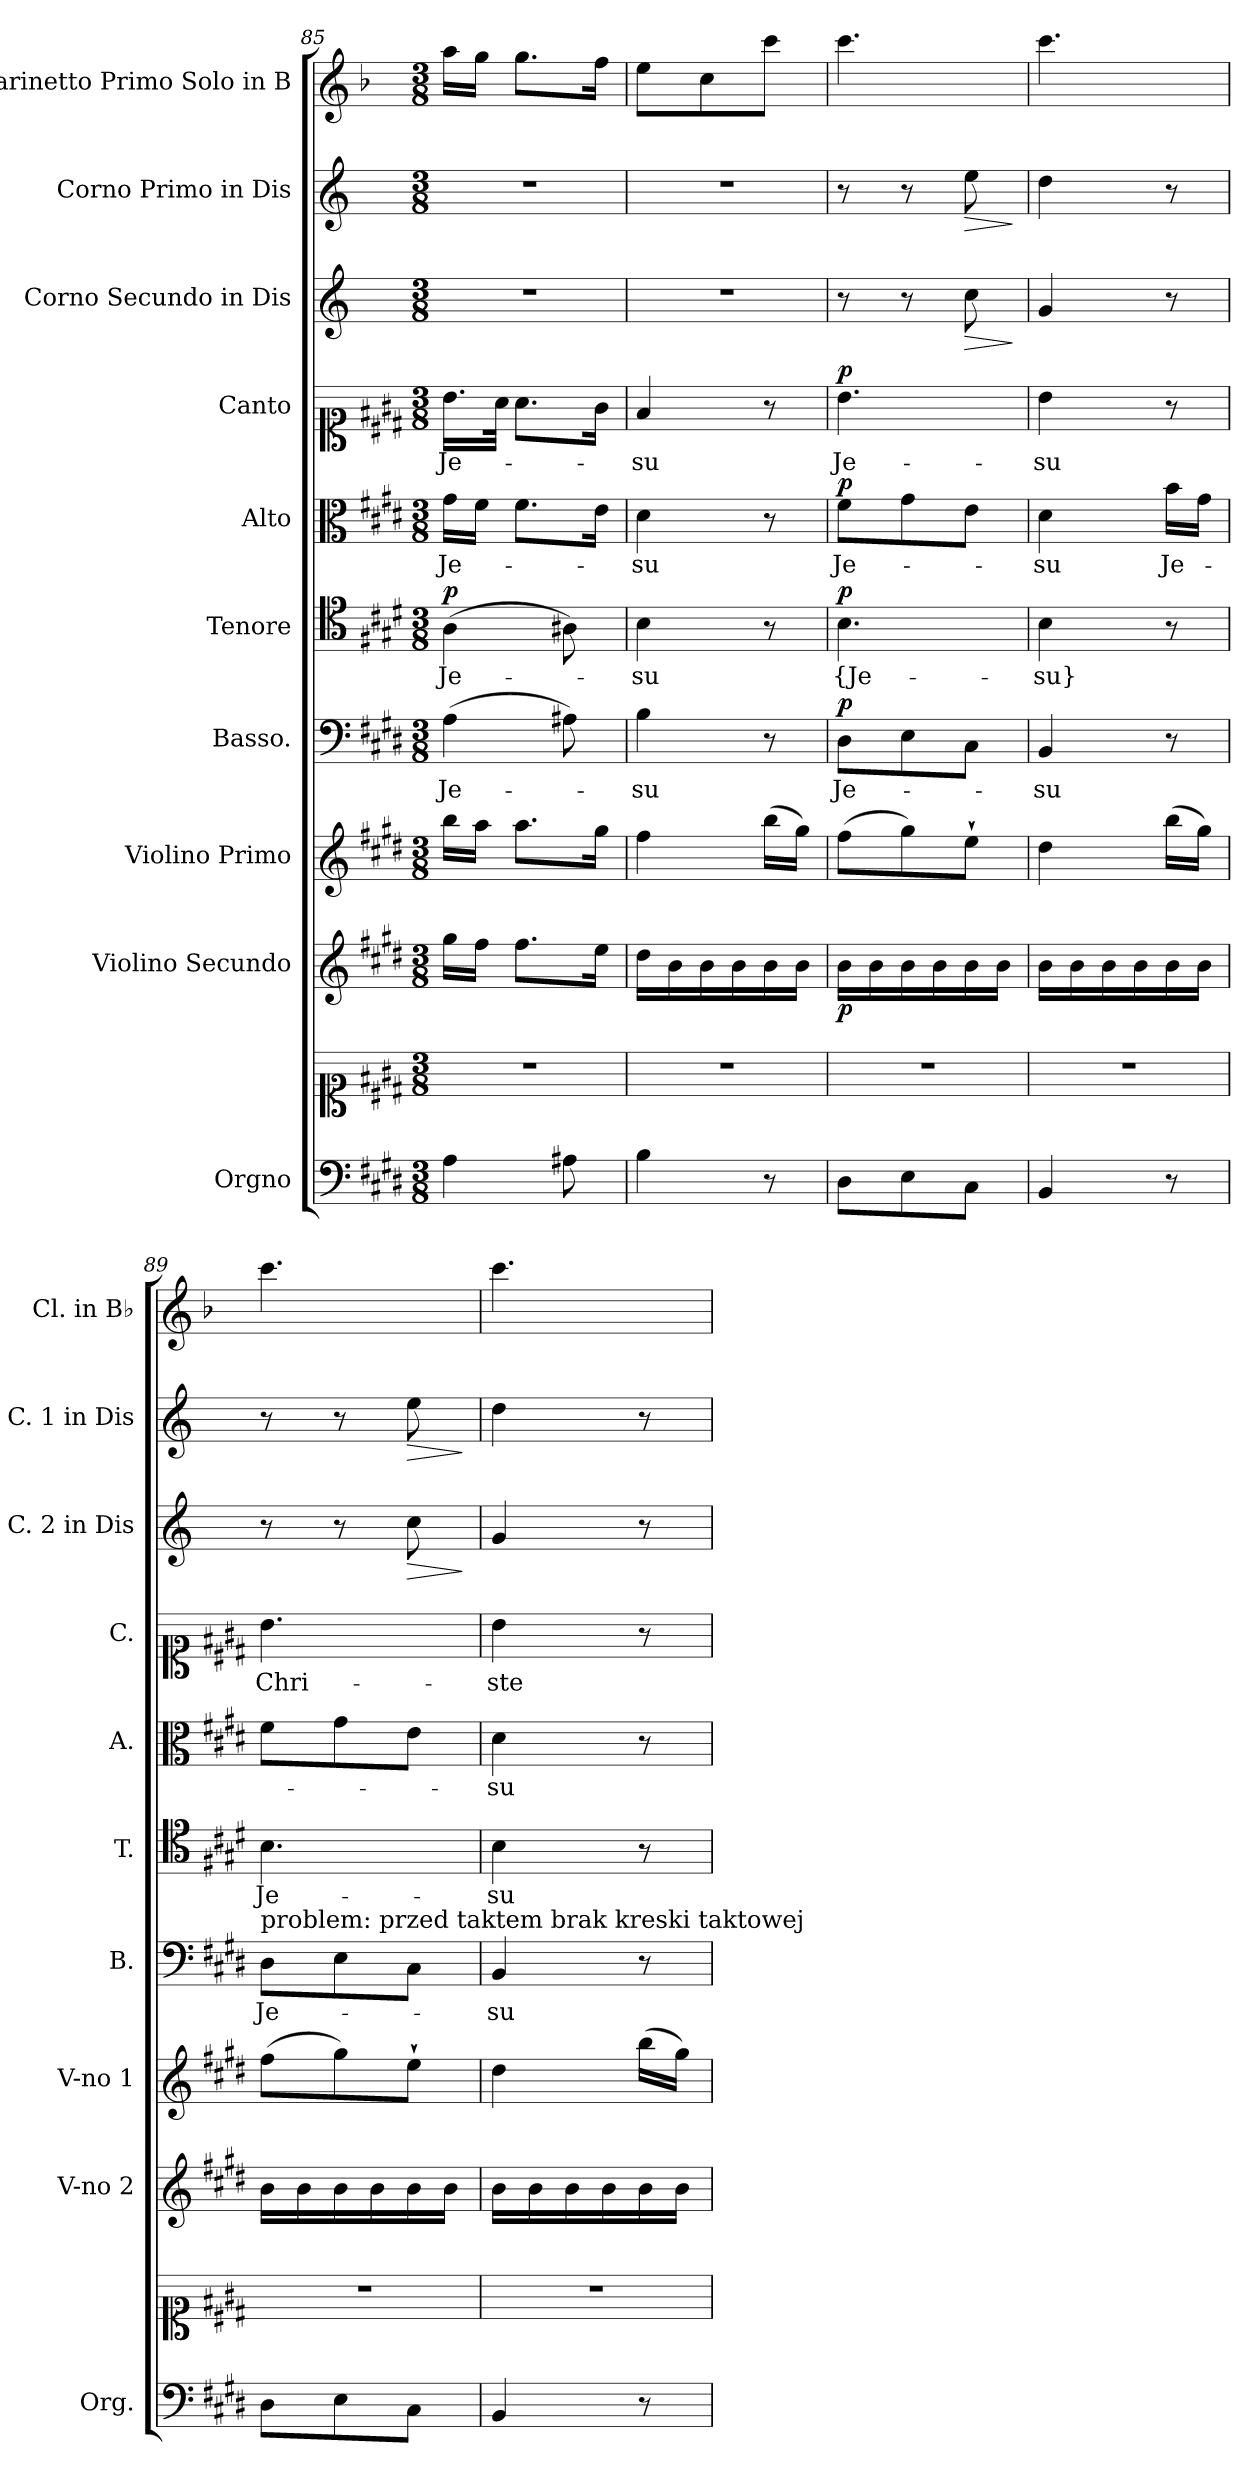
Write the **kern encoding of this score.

**kern	**kern	**kern	**dynam	**kern	**kern	**text	**dynam	**kern	**text	**dynam	**kern	**text	**dynam	**kern	**text	**dynam	**kern	**dynam	**kern	**dynam	**kern
*part10	*part10	*part9	*part9	*part8	*part7	*part7	*part7	*part6	*part6	*part6	*part5	*part5	*part5	*part4	*part4	*part4	*part3	*part3	*part2	*part2	*part1
*staff11	*staff10	*staff9	*staff9	*staff8	*staff7	*staff7	*staff7	*staff6	*staff6	*staff6	*staff5	*staff5	*staff5	*staff4	*staff4	*staff4	*staff3	*staff3	*staff2	*staff2	*staff1
*I"Orgno	*	*I"Violino Secundo	*	*I"Violino Primo	*I"Basso.	*	*	*I"Tenore	*	*	*I"Alto	*	*	*I"Canto	*	*	*I"Corno Secundo in Dis	*	*I"Corno Primo in Dis	*	*I"Clarinetto Primo Solo in B
*I'Org.	*	*I'V-no 2	*	*I'V-no 1	*I'B.	*	*	*I'T.	*	*	*I'A.	*	*	*I'C.	*	*	*I'C. 2 in Dis	*	*I'C. 1 in Dis	*	*I'Cl. in B♭
*clefF4	*clefC1	*clefG2	*	*clefG2	*clefF4	*	*	*clefC4	*	*	*clefC3	*	*	*clefC1	*	*	*clefG2	*	*clefG2	*	*clefG2
*	*	*	*	*	*	*	*	*	*	*	*	*	*	*	*	*	*ITrd5c8	*	*ITrd5c8	*	*ITrd1c1
*k[f#c#g#d#]	*k[f#c#g#d#]	*k[f#c#g#d#]	*	*k[f#c#g#d#]	*k[f#c#g#d#]	*	*	*k[f#c#g#d#]	*	*	*k[f#c#g#d#]	*	*	*k[f#c#g#d#]	*	*	*k[f#c#g#d#]	*	*k[f#c#g#d#]	*	*k[f#c#g#d#]
*M3/8	*M3/8	*M3/8	*	*M3/8	*M3/8	*	*	*M3/8	*	*	*M3/8	*	*	*M3/8	*	*	*M3/8	*	*M3/8	*	*M3/8
=85	=85	=85	=85	=85	=85	=85	=85	=85	=85	=85	=85	=85	=85	=85	=85	=85	=85	=85	=85	=85	=85
!	!	!	!	!	!	!	!	!	!	!LO:DY:a	!	!	!	!	!	!	!	!	!	!	!
4A	4.r	16gg#LL	.	16bbLL	(4A	Je-	.	(4A	Je-	p	16g#LL	Je-	.	16.bLL	Je-	.	4.r	.	4.r	.	16gg#LL
.	.	16ff#JJ	.	16aaJJ	.	.	.	.	.	.	16f#JJ	.	.	.	.	.	.	.	.	.	16ff#JJ
.	.	.	.	.	.	.	.	.	.	.	.	.	.	32aJJk	.	.	.	.	.	.	.
.	.	8.ff#L	.	8.aaL	.	.	.	.	.	.	8.f#L	.	.	8.aL	.	.	.	.	.	.	8.ff#L
8A#X	.	.	.	.	8A#X)	.	.	8A#X)	.	.	.	.	.	.	.	.	.	.	.	.	.
.	.	16eeJk	.	16gg#Jk	.	.	.	.	.	.	16eJk	.	.	16g#Jk	.	.	.	.	.	.	16eeJk
=86	=86	=86	=86	=86	=86	=86	=86	=86	=86	=86	=86	=86	=86	=86	=86	=86	=86	=86	=86	=86	=86
4B	4.r	16dd#LL	.	4ff#	4B	-su	.	4B	-su	.	4d#	-su	.	4f#	-su	.	4.r	.	4.r	.	8dd#L
.	.	16b	.	.	.	.	.	.	.	.	.	.	.	.	.	.	.	.	.	.	.
.	.	16b	.	.	.	.	.	.	.	.	.	.	.	.	.	.	.	.	.	.	8b
.	.	16b	.	.	.	.	.	.	.	.	.	.	.	.	.	.	.	.	.	.	.
8r	.	16b	.	(16bbLL	8r	.	.	8r	.	.	8r	.	.	8r	.	.	.	.	.	.	8bbJ
.	.	16bJJ	.	16gg#JJ)	.	.	.	.	.	.	.	.	.	.	.	.	.	.	.	.	.
=87	=87	=87	=87	=87	=87	=87	=87	=87	=87	=87	=87	=87	=87	=87	=87	=87	=87	=87	=87	=87	=87
!	!	!	!	!	!	!	!LO:DY:a	!	!	!LO:DY:a	!	!	!LO:DY:a	!	!	!LO:DY:a	!	!	!	!	!
8D#L	4.r	16bLL	p	(8ff#L	8D#L	Je-	p	4.B	{Je-	p	8f#L	Je-	p	4.b	Je-	p	8r	.	8r	.	4.bb
.	.	16b	.	.	.	.	.	.	.	.	.	.	.	.	.	.	.	.	.	.	.
8E	.	16b	.	8gg#)	8E	.	.	.	.	.	8g#	.	.	.	.	.	8r	.	8r	.	.
.	.	16b	.	.	.	.	.	.	.	.	.	.	.	.	.	.	.	.	.	.	.
!	!	!	!	!	!	!	!	!	!	!	!	!	!	!	!	!	!	!LO:HP:b	!	!LO:HP:b	!
8C#J	.	16b	.	8ee`J	8C#J	.	.	.	.	.	8eJ	.	.	.	.	.	8e	>	8g#	>	.
.	.	16bJJ	.	.	.	.	.	.	.	.	.	.	.	.	.	.	.	.	.	.	.
.	.	.	.	.	.	.	.	.	.	.	.	.	.	.	.	.	.	]	.	]	.
=88	=88	=88	=88	=88	=88	=88	=88	=88	=88	=88	=88	=88	=88	=88	=88	=88	=88	=88	=88	=88	=88
4BB	4.r	16bLL	.	4dd#	4BB	-su	.	4B	-su}	.	4d#	-su	.	4b	-su	.	4B	.	4f#	.	4.bb
.	.	16b	.	.	.	.	.	.	.	.	.	.	.	.	.	.	.	.	.	.	.
.	.	16b	.	.	.	.	.	.	.	.	.	.	.	.	.	.	.	.	.	.	.
.	.	16b	.	.	.	.	.	.	.	.	.	.	.	.	.	.	.	.	.	.	.
8r	.	16b	.	(16bbLL	8r	.	.	8r	.	.	16bLL	Je-	.	8r	.	.	8r	.	8r	.	.
.	.	16bJJ	.	16gg#JJ)	.	.	.	.	.	.	16g#JJ	.	.	.	.	.	.	.	.	.	.
=89	=89	=89	=89	=89	=89	=89	=89	=89	=89	=89	=89	=89	=89	=89	=89	=89	=89	=89	=89	=89	=89
!	!	!	!	!	!LO:TX:a:t=problem&colon; przed taktem brak kreski taktowej	!	!	!	!	!	!	!	!	!	!	!	!	!	!	!	!
8D#L	4.r	16bLL	.	(8ff#L	8D#L	Je-	.	4.B	Je-	.	8f#L	.	.	4.b	Chri-	.	8r	.	8r	.	4.bb
.	.	16b	.	.	.	.	.	.	.	.	.	.	.	.	.	.	.	.	.	.	.
8E	.	16b	.	8gg#)	8E	.	.	.	.	.	8g#	.	.	.	.	.	8r	.	8r	.	.
.	.	16b	.	.	.	.	.	.	.	.	.	.	.	.	.	.	.	.	.	.	.
!	!	!	!	!	!	!	!	!	!	!	!	!	!	!	!	!	!	!LO:HP:b	!	!LO:HP:b	!
8C#J	.	16b	.	8ee`J	8C#J	.	.	.	.	.	8eJ	.	.	.	.	.	8e	>	8g#	>	.
.	.	16bJJ	.	.	.	.	.	.	.	.	.	.	.	.	.	.	.	.	.	.	.
.	.	.	.	.	.	.	.	.	.	.	.	.	.	.	.	.	.	]	.	]	.
=90	=90	=90	=90	=90	=90	=90	=90	=90	=90	=90	=90	=90	=90	=90	=90	=90	=90	=90	=90	=90	=90
4BB	4.r	16bLL	.	4dd#	4BB	-su	.	4B	-su	.	4d#	-su	.	4b	-ste	.	4B	.	4f#	.	4.bb
.	.	16b	.	.	.	.	.	.	.	.	.	.	.	.	.	.	.	.	.	.	.
.	.	16b	.	.	.	.	.	.	.	.	.	.	.	.	.	.	.	.	.	.	.
.	.	16b	.	.	.	.	.	.	.	.	.	.	.	.	.	.	.	.	.	.	.
8r	.	16b	.	(16bbLL	8r	.	.	8r	.	.	8r	.	.	8r	.	.	8r	.	8r	.	.
.	.	16bJJ	.	16gg#JJ)	.	.	.	.	.	.	.	.	.	.	.	.	.	.	.	.	.
=	=	=	=	=	=	=	=	=	=	=	=	=	=	=	=	=	=	=	=	=	=
*-	*-	*-	*-	*-	*-	*-	*-	*-	*-	*-	*-	*-	*-	*-	*-	*-	*-	*-	*-	*-	*-
